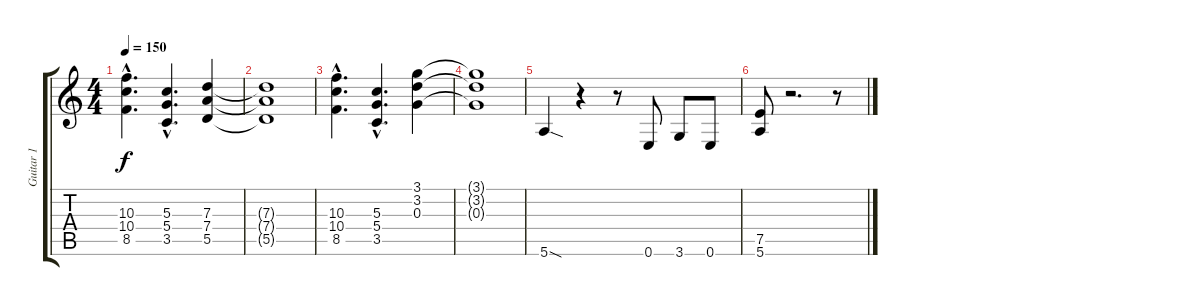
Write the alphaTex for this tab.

\track ("Guitar 1" "Guitar 1") {instrument overdrivenguitar}
\staff {score tabs}
\tuning (E4 B3 G3 D3 A2 E2) {hide}
\ts (4 4)
\tempo 150
\clef g2
\ks c
(10.3{hac} 10.4{hac} 8.5{hac}).4{d dy f} (5.3{hac} 5.4{hac} 3.5{hac}).4{d} (7.3 7.4 5.5).4 |
(7.3{t} 7.4{t} 5.5{t}).1 |
(10.3{hac} 10.4{hac} 8.5{hac}).4{d} (5.3{hac} 5.4{hac} 3.5{hac}).4{d} (3.1 3.2 0.3).4 |
(3.1{t} 3.2{t} 0.3{t}).1 |
5.6{sod}.4 r.4 r.8 0.6.8 3.6.8 0.6.8 |
(7.5 5.6).8 r.2{d} r.8
